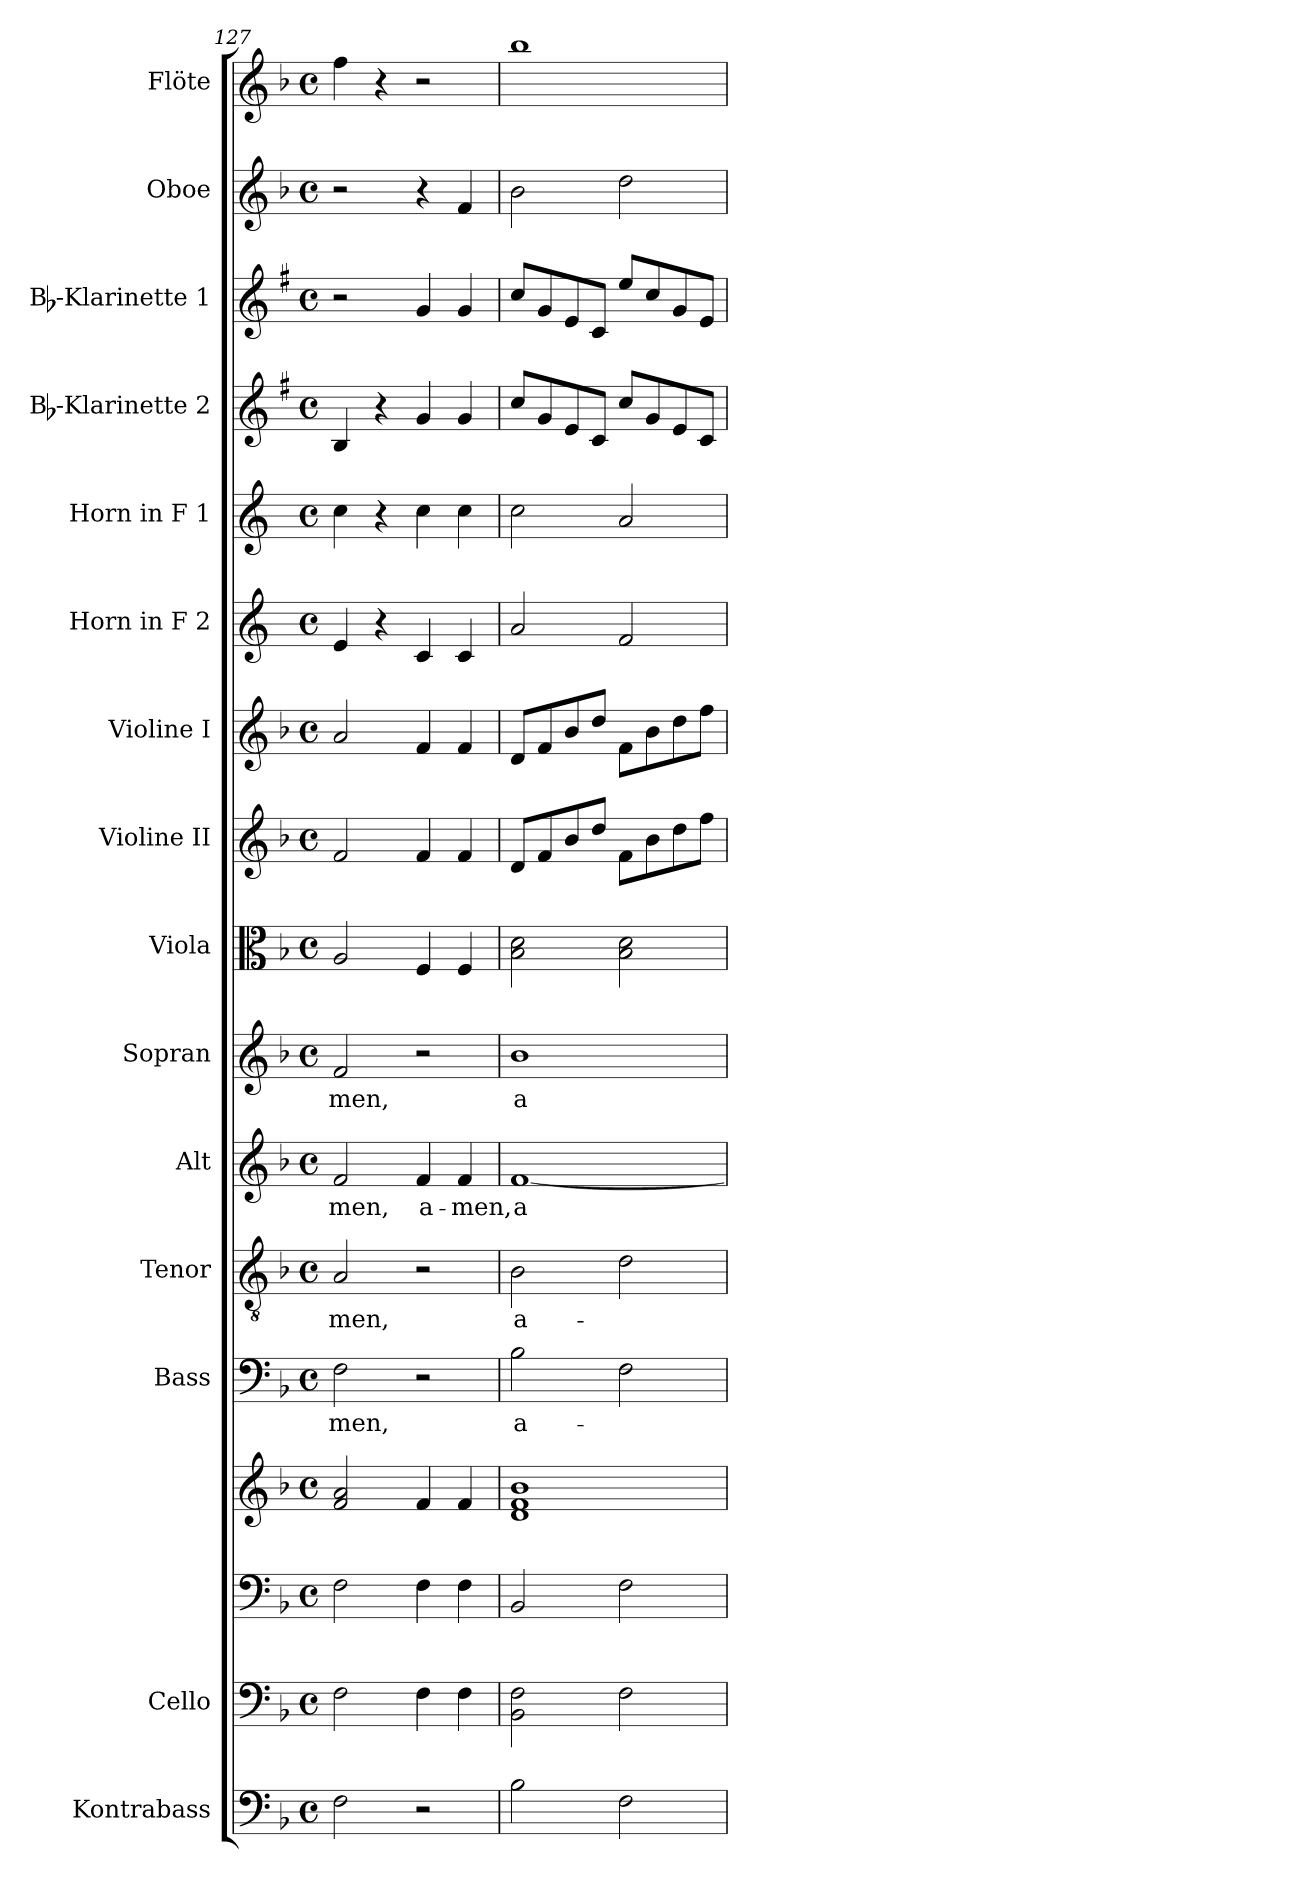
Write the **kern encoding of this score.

**kern	**kern	**kern	**kern	**kern	**text	**kern	**text	**kern	**text	**kern	**text	**kern	**kern	**kern	**kern	**kern	**kern	**kern	**kern	**kern
*part16	*part15	*part14	*part14	*part13	*part13	*part12	*part12	*part11	*part11	*part10	*part10	*part9	*part8	*part7	*part6	*part5	*part4	*part3	*part2	*part1
*staff17	*staff16	*staff15	*staff14	*staff13	*staff13	*staff12	*staff12	*staff11	*staff11	*staff10	*staff10	*staff9	*staff8	*staff7	*staff6	*staff5	*staff4	*staff3	*staff2	*staff1
*I"Kontrabass	*I"Cello	*	*	*I"Bass	*	*I"Tenor	*	*I"Alt	*	*I"Sopran	*	*I"Viola	*I"Violine II	*I"Violine I	*I"Horn in F 2	*I"Horn in F 1	*I"Bb-Klarinette 2	*I"Bb-Klarinette 1	*I"Oboe	*I"Flöte
*I'Kb.	*	*	*	*I'B.	*	*I'T.	*	*I'A.	*	*I'S.	*	*I'Vla.	*I'Vl. II	*I'Vl. I	*	*	*I'Bb Kl. 2	*I'Bb Kl. 1	*I'Ob.	*I'Fl.
*clefF4	*clefF4	*clefF4	*clefG2	*clefF4	*	*clefGv2	*	*clefG2	*	*clefG2	*	*clefC3	*clefG2	*clefG2	*clefG2	*clefG2	*clefG2	*clefG2	*clefG2	*clefG2
*ITrd7c12	*	*	*	*	*	*	*	*	*	*	*	*	*	*	*ITrd4c7	*ITrd4c7	*ITrd1c2	*ITrd1c2	*	*
*k[b-]	*k[b-]	*k[b-]	*k[b-]	*k[b-]	*	*k[b-]	*	*k[b-]	*	*k[b-]	*	*k[b-]	*k[b-]	*k[b-]	*k[b-]	*k[b-]	*k[b-]	*k[b-]	*k[b-]	*k[b-]
*F:	*F:	*F:	*F:	*F:	*	*F:	*	*F:	*	*F:	*	*F:	*F:	*F:	*F:	*F:	*F:	*F:	*F:	*F:
*M4/4	*M4/4	*M4/4	*M4/4	*M4/4	*	*M4/4	*	*M4/4	*	*M4/4	*	*M4/4	*M4/4	*M4/4	*M4/4	*M4/4	*M4/4	*M4/4	*M4/4	*M4/4
*met(c)	*met(c)	*met(c)	*met(c)	*met(c)	*	*met(c)	*	*met(c)	*	*met(c)	*	*met(c)	*met(c)	*met(c)	*met(c)	*met(c)	*met(c)	*met(c)	*met(c)	*met(c)
=127	=127	=127	=127	=127	=127	=127	=127	=127	=127	=127	=127	=127	=127	=127	=127	=127	=127	=127	=127	=127
!	!	!	!	!	!LO:LY:b	!	!LO:LY:b	!	!LO:LY:b	!	!LO:LY:b	!	!	!	!	!	!	!	!	!
2FF\	2F\	2F\	2f/ 2a/	2F\	-men,	2A/	-men,	2f/	-men,	2f/	-men,	2A/	2f/	2a/	4A/	4f\	4A/	2r	2r	4ff\
.	.	.	.	.	.	.	.	.	.	.	.	.	.	.	4r	4r	4r	.	.	4r
!	!	!	!	!	!	!	!	!	!LO:LY:b	!	!	!	!	!	!	!	!	!	!	!
2r	4F\	4F\	4f/	2r	.	2r	.	4f/	a-	2r	.	4F/	4f/	4f/	4F/	4f\	4f/	4f/	4r	2r
!	!	!	!	!	!	!	!	!	!LO:LY:b	!	!	!	!	!	!	!	!	!	!	!
.	4F\	4F\	4f/	.	.	.	.	4f/	-men,	.	.	4F/	4f/	4f/	4F/	4f\	4f/	4f/	4f/	.
=128	=128	=128	=128	=128	=128	=128	=128	=128	=128	=128	=128	=128	=128	=128	=128	=128	=128	=128	=128	=128
!	!	!	!	!	!LO:LY:b	!	!LO:LY:b	!	!LO:LY:b	!	!LO:LY:b	!	!	!	!	!	!	!	!	!
2BB-\	2BB-\ 2F\	2BB-/	1d 1f 1b-	2B-\	a-	2B-\	a-	[1f	a-	1b-	a-	2B-\ 2d\	8d/L	8d/L	2d/	2f\	8b-/L	8b-/L	2b-\	1bb-
.	.	.	.	.	.	.	.	.	.	.	.	.	8f/	8f/	.	.	8f/	8f/	.	.
.	.	.	.	.	.	.	.	.	.	.	.	.	8b-/	8b-/	.	.	8d/	8d/	.	.
.	.	.	.	.	.	.	.	.	.	.	.	.	8dd/J	8dd/J	.	.	8B-/J	8B-/J	.	.
2FF\	2F\	2F\	.	2F\	.	2d\	.	.	.	.	.	2B-\ 2d\	8f\L	8f\L	2B-/	2d/	8b-/L	8dd/L	2dd\	.
.	.	.	.	.	.	.	.	.	.	.	.	.	8b-\	8b-\	.	.	8f/	8b-/	.	.
.	.	.	.	.	.	.	.	.	.	.	.	.	8dd\	8dd\	.	.	8d/	8f/	.	.
.	.	.	.	.	.	.	.	.	.	.	.	.	8ff\J	8ff\J	.	.	8B-/J	8d/J	.	.
=	=	=	=	=	=	=	=	=	=	=	=	=	=	=	=	=	=	=	=	=
*-	*-	*-	*-	*-	*-	*-	*-	*-	*-	*-	*-	*-	*-	*-	*-	*-	*-	*-	*-	*-
